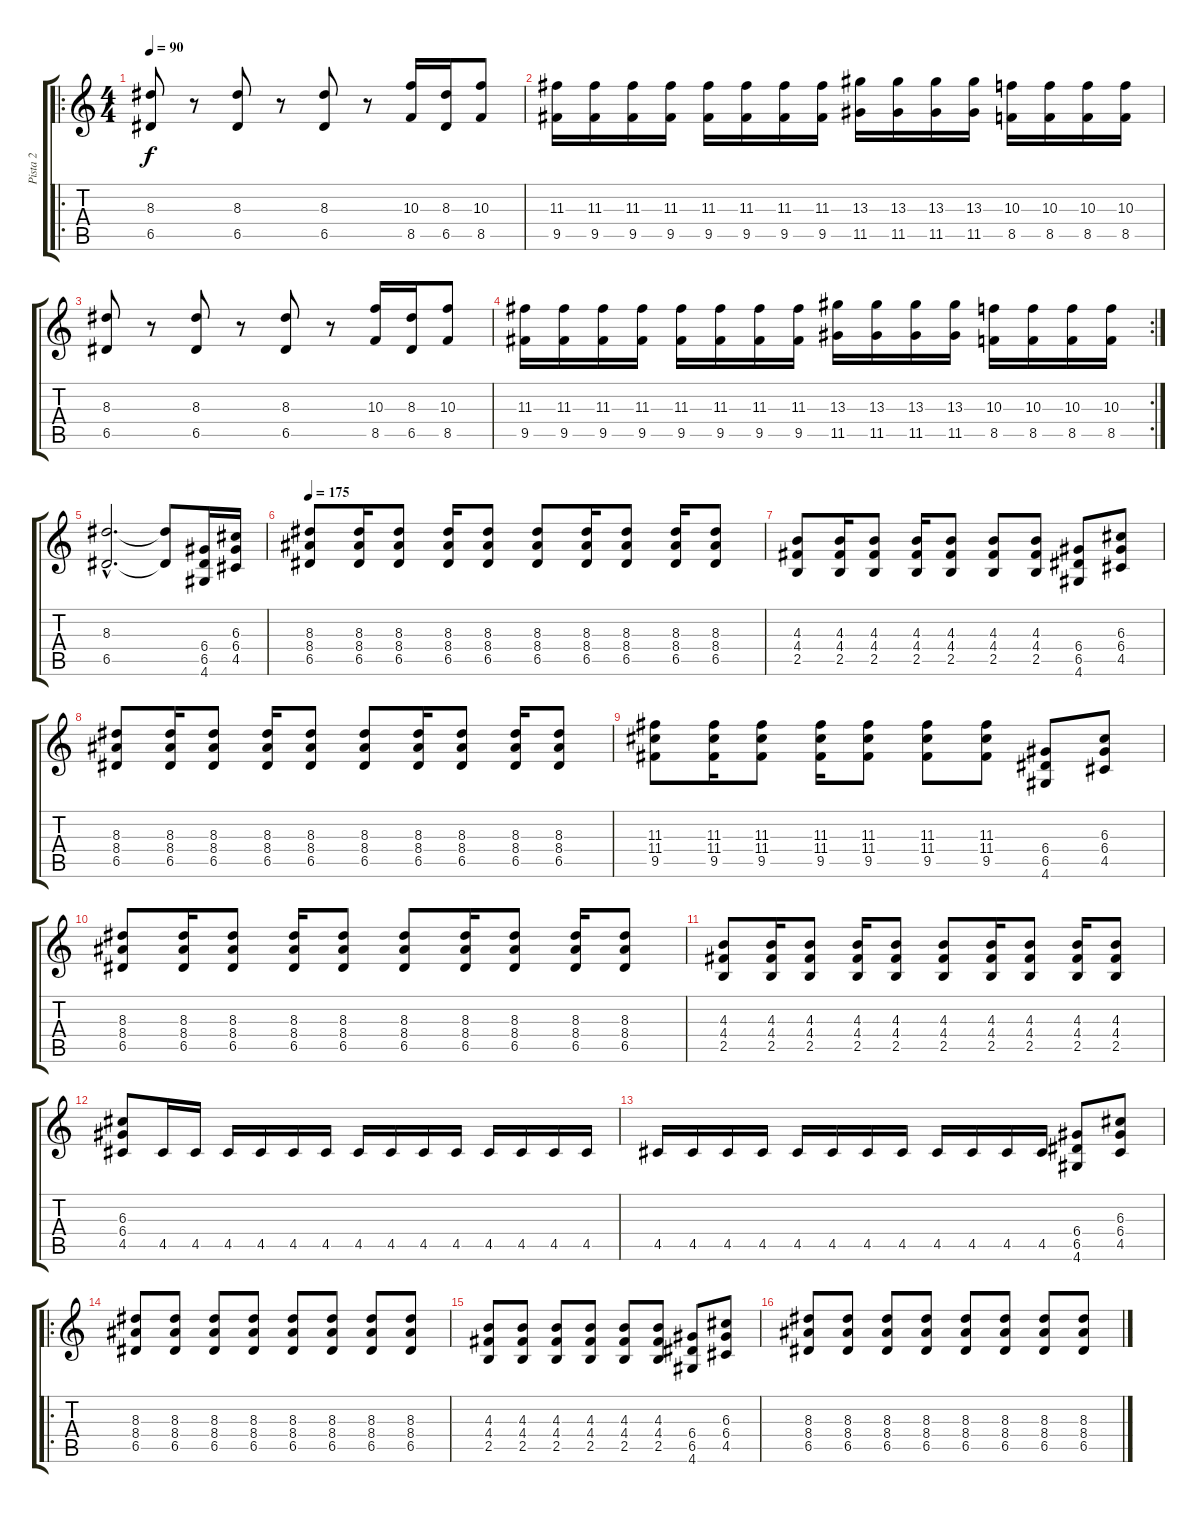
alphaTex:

\track ("Pista 2" "Pista 2") {instrument distortionguitar}
\staff {score tabs}
\tuning (E4 B3 G3 D3 A2 E2) {hide}
\ro
\ts (4 4)
\tempo 90
\clef g2
\ks c
(8.3 6.5).8{dy f instrument distortionguitar} r.8 (8.3 6.5).8 r.8 (8.3 6.5).8 r.8 (10.3 8.5).16 (8.3 6.5).16 (10.3 8.5).8 |
(11.3 9.5).16 (11.3 9.5).16 (11.3 9.5).16 (11.3 9.5).16 (11.3 9.5).16 (11.3 9.5).16 (11.3 9.5).16 (11.3 9.5).16 (13.3 11.5).16 (13.3 11.5).16 (13.3 11.5).16 (13.3 11.5).16 (10.3 8.5).16 (10.3 8.5).16 (10.3 8.5).16 (10.3 8.5).16 |
(8.3 6.5).8 r.8 (8.3 6.5).8 r.8 (8.3 6.5).8 r.8 (10.3 8.5).16 (8.3 6.5).16 (10.3 8.5).8 |
\rc 2
(11.3 9.5).16 (11.3 9.5).16 (11.3 9.5).16 (11.3 9.5).16 (11.3 9.5).16 (11.3 9.5).16 (11.3 9.5).16 (11.3 9.5).16 (13.3 11.5).16 (13.3 11.5).16 (13.3 11.5).16 (13.3 11.5).16 (10.3 8.5).16 (10.3 8.5).16 (10.3 8.5).16 (10.3 8.5).16 |
(8.3{hac} 6.5{hac}).2{d} (8.3{t} 6.5{t}).8 (6.4 6.5 4.6).16 (6.3 6.4 4.5).16 |
\tempo 175
(8.3 8.4 6.5).8 (8.3 8.4 6.5).16 (8.3 8.4 6.5).8 (8.3 8.4 6.5).16 (8.3 8.4 6.5).8 (8.3 8.4 6.5).8 (8.3 8.4 6.5).16 (8.3 8.4 6.5).8 (8.3 8.4 6.5).16 (8.3 8.4 6.5).8 |
(4.3 4.4 2.5).8 (4.3 4.4 2.5).16 (4.3 4.4 2.5).8 (4.3 4.4 2.5).16 (4.3 4.4 2.5).8 (4.3 4.4 2.5).8 (4.3 4.4 2.5).8 (6.4 6.5 4.6).8 (6.3 6.4 4.5).8 |
(8.3 8.4 6.5).8 (8.3 8.4 6.5).16 (8.3 8.4 6.5).8 (8.3 8.4 6.5).16 (8.3 8.4 6.5).8 (8.3 8.4 6.5).8 (8.3 8.4 6.5).16 (8.3 8.4 6.5).8 (8.3 8.4 6.5).16 (8.3 8.4 6.5).8 |
(11.3 11.4 9.5).8 (11.3 11.4 9.5).16 (11.3 11.4 9.5).8 (11.3 11.4 9.5).16 (11.3 11.4 9.5).8 (11.3 11.4 9.5).8 (11.3 11.4 9.5).8 (6.4 6.5 4.6).8 (6.3 6.4 4.5).8 |
(8.3 8.4 6.5).8 (8.3 8.4 6.5).16 (8.3 8.4 6.5).8 (8.3 8.4 6.5).16 (8.3 8.4 6.5).8 (8.3 8.4 6.5).8 (8.3 8.4 6.5).16 (8.3 8.4 6.5).8 (8.3 8.4 6.5).16 (8.3 8.4 6.5).8 |
(4.3 4.4 2.5).8 (4.3 4.4 2.5).16 (4.3 4.4 2.5).8 (4.3 4.4 2.5).16 (4.3 4.4 2.5).8 (4.3 4.4 2.5).8 (4.3 4.4 2.5).16 (4.3 4.4 2.5).8 (4.3 4.4 2.5).16 (4.3 4.4 2.5).8 |
(6.3 6.4 4.5).8{instrument overdrivenguitar} 4.5.16 4.5.16 4.5.16 4.5.16 4.5.16 4.5.16 4.5.16 4.5.16 4.5.16 4.5.16 4.5.16 4.5.16 4.5.16 4.5.16 |
4.5.16 4.5.16 4.5.16 4.5.16 4.5.16 4.5.16 4.5.16 4.5.16 4.5.16 4.5.16 4.5.16 4.5.16 (6.4 6.5 4.6).8 (6.3 6.4 4.5).8 |
\ro
(8.3 8.4 6.5).8 (8.3 8.4 6.5).8 (8.3 8.4 6.5).8 (8.3 8.4 6.5).8 (8.3 8.4 6.5).8 (8.3 8.4 6.5).8 (8.3 8.4 6.5).8 (8.3 8.4 6.5).8 |
(4.3 4.4 2.5).8 (4.3 4.4 2.5).8 (4.3 4.4 2.5).8 (4.3 4.4 2.5).8 (4.3 4.4 2.5).8 (4.3 4.4 2.5).8 (6.4 6.5 4.6).8 (6.3 6.4 4.5).8 |
(8.3 8.4 6.5).8 (8.3 8.4 6.5).8 (8.3 8.4 6.5).8 (8.3 8.4 6.5).8 (8.3 8.4 6.5).8 (8.3 8.4 6.5).8 (8.3 8.4 6.5).8 (8.3 8.4 6.5).8
